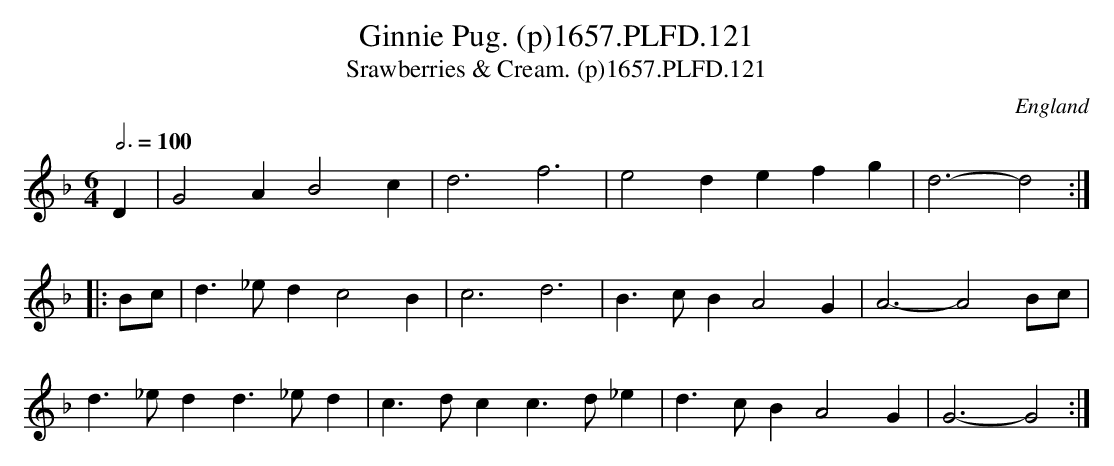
X:1
T:Ginnie Pug. (p)1657.PLFD.121
T:Srawberries & Cream. (p)1657.PLFD.121
M:6/4
L:1/4
Q:3/4=100
O:England
K:F
D|G2AB2c|d3f3|e2defg|d3-d2:|
|:B/c/|d>_edc2B|c3d3|B>cBA2G|A3-A2B/c/|
d>_edd>_ed|c>dcc>d_e|d>cBA2G|G3-G2:|
